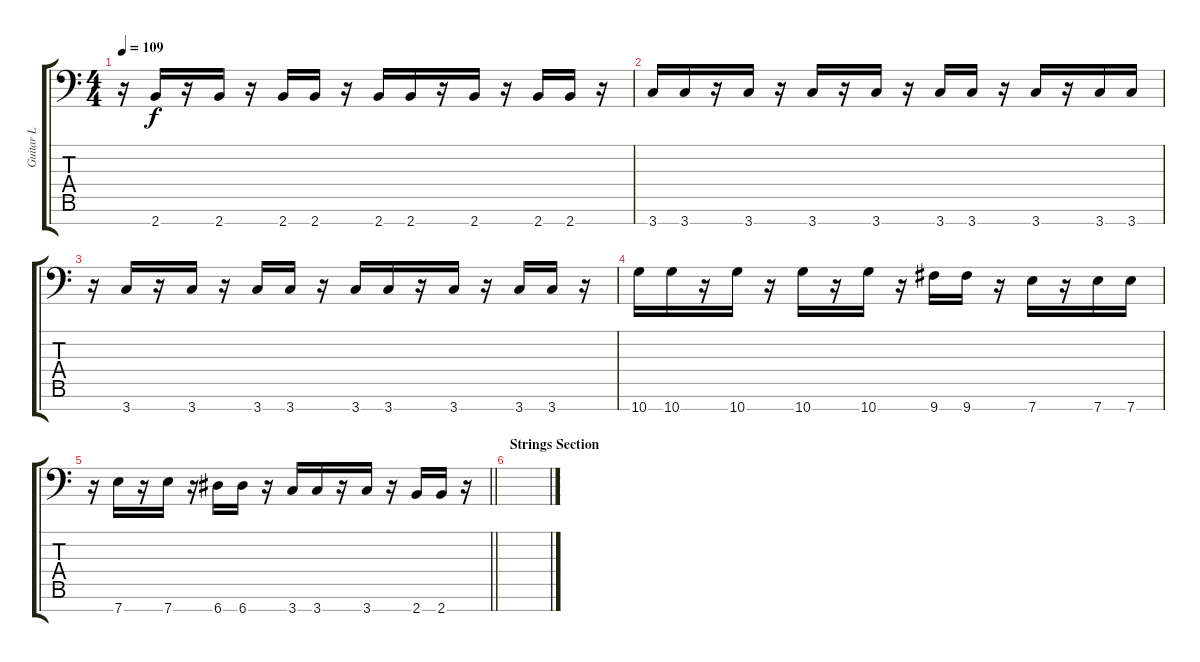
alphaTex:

\track ("Guitar L" "Guitar L") {instrument distortionguitar}
\staff {score tabs}
\tuning (E4 B3 G3 D3 A2 E2 A1) {hide}
\ts (4 4)
\tempo 109
\clef f4
\ks c
r.16{dy f} 2.7.16 r.16 2.7.16 r.16 2.7.16 2.7.16 r.16 2.7.16 2.7.16 r.16 2.7.16 r.16 2.7.16 2.7.16 r.16 |
3.7.16 3.7.16 r.16 3.7.16 r.16 3.7.16 r.16 3.7.16 r.16 3.7.16 3.7.16 r.16 3.7.16 r.16 3.7.16 3.7.16 |
r.16 3.7.16 r.16 3.7.16 r.16 3.7.16 3.7.16 r.16 3.7.16 3.7.16 r.16 3.7.16 r.16 3.7.16 3.7.16 r.16 |
10.7.16 10.7.16 r.16 10.7.16 r.16 10.7.16 r.16 10.7.16 r.16 9.7.16 9.7.16 r.16 7.7.16 r.16 7.7.16 7.7.16 |
\barLineRight lightlight
r.16 7.7.16 r.16 7.7.16 r.16 6.7.16 6.7.16 r.16 3.7.16 3.7.16 r.16 3.7.16 r.16 2.7.16 2.7.16 r.16 |
\section ("" "Strings Section")
